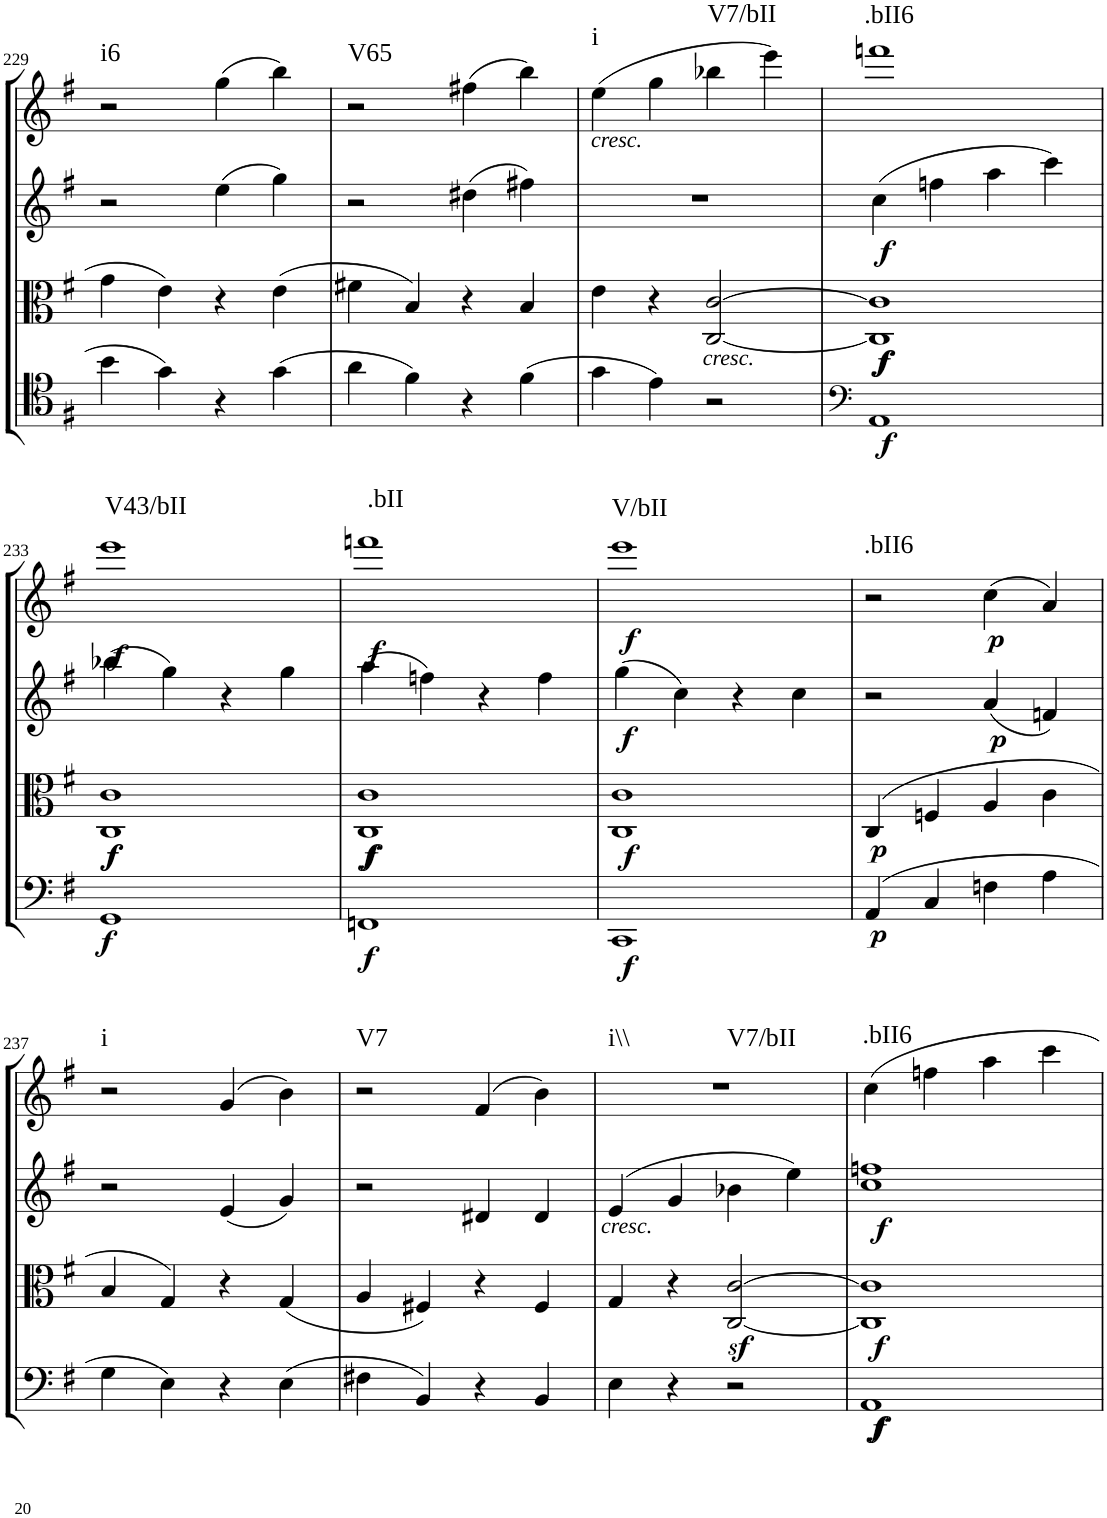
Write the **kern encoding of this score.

**kern	**dynam	**kern	**dynam	**kern	**dynam	**kern	**dynam	**harte
*part4	*part4	*part3	*part3	*part2	*part2	*part1	*part1	*part1
*staff4	*staff4	*staff3	*staff3	*staff2	*staff2	*staff1	*staff1	*
*I"Violoncello.	*	*I"Viola	*	*I"Violin II.	*	*I"Violin I.	*	*
*I'Vc	*	*I'Vla	*	*I'Vln	*	*I'Vln	*	*
!!LO:PB:g=z
*clefC4	*	*clefC3	*	*clefG2	*	*clefG2	*	*
*k[f#]	*	*k[f#]	*	*k[f#]	*	*k[f#]	*	*
*M2/2	*	*M2/2	*	*M2/2	*	*M2/2	*	*
*met(c|)	*	*met(c|)	*	*met(c|)	*	*met(c|)	*	*
=229	=229	=229	=229	=229	=229	=229	=229	=229
!	!	!	!	!	!	!	!	!LO:H:kt=i6
4b\	.	4g\	.	2r	.	2r	.	N
4g\	.	4e\	.	.	.	.	.	.
4r	.	4r	.	(4ee\	.	(4gg\	.	.
(4g\	.	(4e\	.	4gg\)	.	4bb\)	.	.
=230	=230	=230	=230	=230	=230	=230	=230	=230
!	!	!	!	!	!	!	!	!LO:H:kt=V65
4a\	.	4f#X\	.	2r	.	2r	.	N
4f#\)	.	4B/)	.	.	.	.	.	.
4r	.	4r	.	(4dd#X\	.	(4ff#X\	.	.
(4f#\	.	4B/	.	4ff#X\)	.	4bb\)	.	.
=231	=231	=231	=231	=231	=231	=231	=231	=231
!	!	!	!	!	!	!LO:TX:b:i:t=cresc.	!	!LO:H:kt=i
4g\	.	4e\	.	1r	.	(4ee\	.	N
4e\)	.	4r	.	.	.	4gg\	.	.
!	!	!LO:TX:b:i:t=cresc.	!	!	!	!	!	!LO:H:kt=V7/bII
2r	.	[2C/ [2c/	.	.	.	4bb-X\	.	N
.	.	.	.	.	.	4eee\)	.	.
=232	=232	=232	=232	=232	=232	=232	=232	=232
*clefF4	*	*	*	*	*	*	*	*
!	!LO:DY:b	!	!LO:DY:b	!	!	!	!	!
!	!	!	!LO:DY:n=1:b	!	!LO:DY:b	!	!	!LO:H:kt=.bII6
1AA	f	1C] 1c]	f f	(4cc\	f	1fffn	.	N
.	.	.	.	4ffn\	.	.	.	.
.	.	.	.	4aa\	.	.	.	.
.	.	.	.	4ccc\)	.	.	.	.
!!LO:LB:g=z
=233	=233	=233	=233	=233	=233	=233	=233	=233
!	!LO:DY:b	!	!LO:DY:b	!	!	!	!	!
!	!	!	!LO:DY:n=1:b	!	!	!	!LO:DY:b	!LO:H:kt=V43/bII
1GG	f	1C 1c	f f	(4bb-X\	.	1eee	f	N
.	.	.	.	4gg\)	.	.	.	.
.	.	.	.	4r	.	.	.	.
.	.	.	.	4gg\	.	.	.	.
=234	=234	=234	=234	=234	=234	=234	=234	=234
!	!LO:DY:b	!	!LO:DY:b	!	!	!	!	!
!	!	!	!LO:DY:n=1:b	!	!	!	!LO:DY:b	!LO:H:kt=.bII
1FFn	f	1C 1c	f f	(4aa\	.	1fffn	f	N
.	.	.	.	4ffn\)	.	.	.	.
.	.	.	.	4r	.	.	.	.
.	.	.	.	4ff\	.	.	.	.
=235	=235	=235	=235	=235	=235	=235	=235	=235
!	!LO:DY:b	!	!LO:DY:b	!	!LO:DY:b	!	!LO:DY:b	!LO:H:kt=V/bII
1CC	f	1C 1c	f	(4gg\	f	1eee	f	N
.	.	.	.	4cc\)	.	.	.	.
.	.	.	.	4r	.	.	.	.
.	.	.	.	4cc\	.	.	.	.
=236	=236	=236	=236	=236	=236	=236	=236	=236
!	!LO:DY:b	!	!LO:DY:b	!	!	!	!	!LO:H:kt=.bII6
(4AA/	p	(4C/	p	2r	.	2r	.	N
4C/	.	4Fn/	.	.	.	.	.	.
!	!	!	!	!	!LO:DY:b	!	!LO:DY:b	!
4Fn\	.	4A/	.	(4a/	p	(4cc\	p	.
4A\	.	4c\	.	4fn/)	.	4a/)	.	.
!!LO:LB:g=z
=237	=237	=237	=237	=237	=237	=237	=237	=237
!	!	!	!	!	!	!	!	!LO:H:kt=i
4G\	.	4B/	.	2r	.	2r	.	N
4E\)	.	4G/)	.	.	.	.	.	.
4r	.	4r	.	(4e/	.	(4g/	.	.
(4E\	.	(4G/	.	4g/)	.	4b\)	.	.
=238	=238	=238	=238	=238	=238	=238	=238	=238
!	!	!	!	!	!	!	!	!LO:H:kt=V7
4F#X\	.	4A/	.	2r	.	2r	.	N
4BB/)	.	4F#X/)	.	.	.	.	.	.
4r	.	4r	.	4d#X/	.	(4f#/	.	.
4BB/	.	4F#/	.	4d#/	.	4b\)	.	.
=239	=239	=239	=239	=239	=239	=239	=239	=239
!	!	!	!	!LO:TX:b:i:t=cresc.	!	!	!	!LO:H:n=1:kt=i\\
!	!	!	!	!	!	!	!	!LO:H:n=2:kt=V7/bII
4E\	.	4G/	.	(4e/	.	1r	.	N N
4r	.	4r	.	4g/	.	.	.	.
2r	.	[2C/z< [2c/z<	.	4b-X\	.	.	.	.
.	.	.	.	4ee\)	.	.	.	.
=240	=240	=240	=240	=240	=240	=240	=240	=240
!	!LO:DY:b	!	!	!	!	!	!	!
!	!LO:DY:n=1:b	!	!LO:DY:b	!	!LO:DY:b	!	!	!LO:H:kt=.bII6
1AA	f f	1C] 1c]	f	1cc 1ffn	f	4cc\	.	N
.	.	.	.	.	.	4ffn\	.	.
.	.	.	.	.	.	4aa\	.	.
.	.	.	.	.	.	4ccc\	.	.
=	=	=	=	=	=	=	=	=
*-	*-	*-	*-	*-	*-	*-	*-	*-
